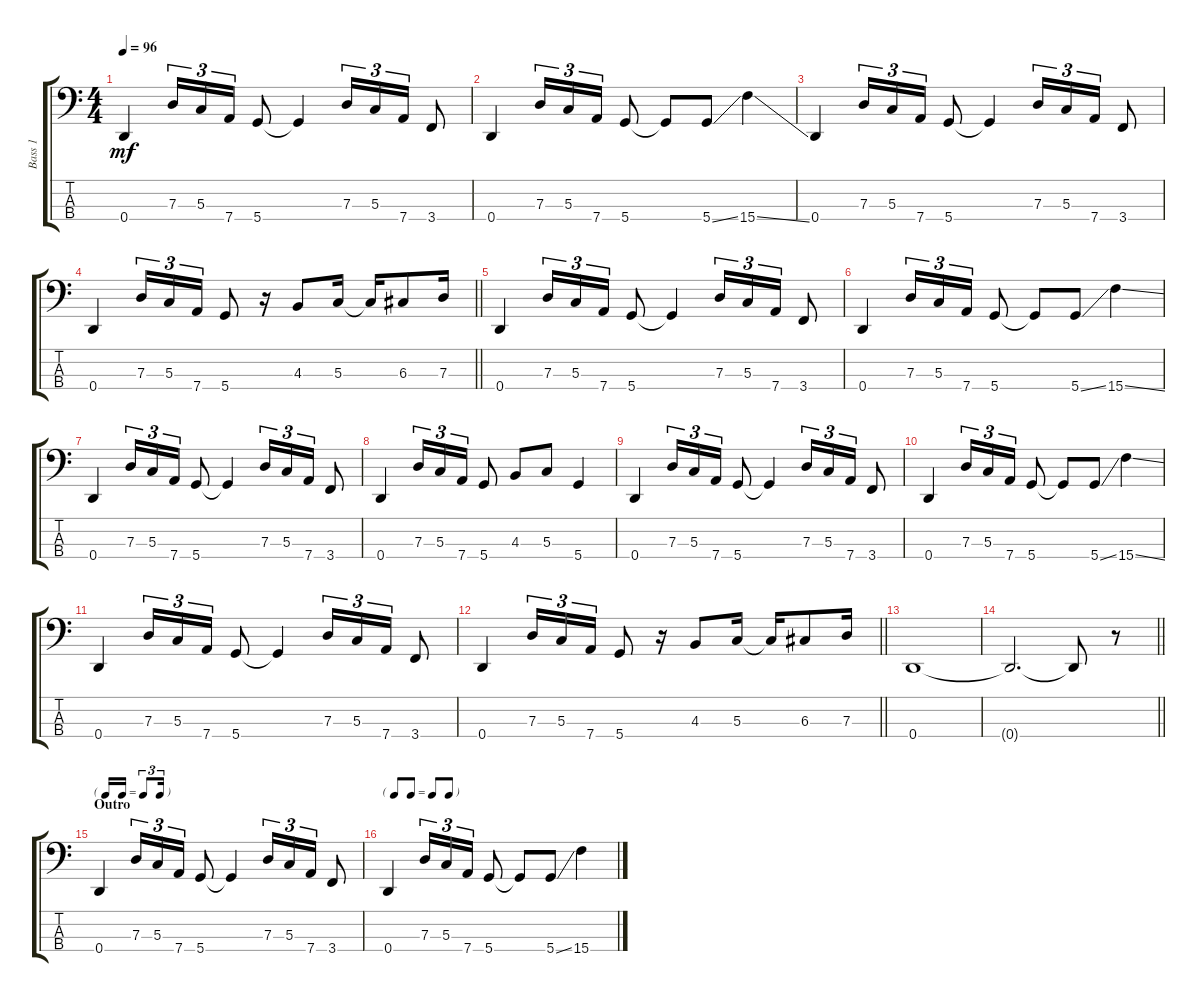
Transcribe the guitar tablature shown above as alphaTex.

\track ("Bass 1" "Bass 1") {instrument fretlessbass}
\staff {score tabs}
\tuning (F2 C2 G1 D1) {hide}
\ts (4 4)
\tempo 96
\clef f4
\ks c
0.4.4{dy mf} 7.3.16{tu (3 2)} 5.3.16{tu (3 2)} 7.4.16{tu (3 2)} 5.4.8 5.4{t}.4 7.3.16{tu (3 2)} 5.3.16{tu (3 2)} 7.4.16{tu (3 2)} 3.4.8 |
0.4.4 7.3.16{tu (3 2)} 5.3.16{tu (3 2)} 7.4.16{tu (3 2)} 5.4.8 5.4{t}.8 5.4{ss}.8 15.4{ss}.4 |
0.4.4 7.3.16{tu (3 2)} 5.3.16{tu (3 2)} 7.4.16{tu (3 2)} 5.4.8 5.4{t}.4 7.3.16{tu (3 2)} 5.3.16{tu (3 2)} 7.4.16{tu (3 2)} 3.4.8 |
\barLineRight lightlight
0.4.4 7.3.16{tu (3 2)} 5.3.16{tu (3 2)} 7.4.16{tu (3 2)} 5.4.8 r.16 4.3.8 5.3.16 5.3{t}.16 6.3.8 7.3.16 |
0.4.4 7.3.16{tu (3 2)} 5.3.16{tu (3 2)} 7.4.16{tu (3 2)} 5.4.8 5.4{t}.4 7.3.16{tu (3 2)} 5.3.16{tu (3 2)} 7.4.16{tu (3 2)} 3.4.8 |
0.4.4 7.3.16{tu (3 2)} 5.3.16{tu (3 2)} 7.4.16{tu (3 2)} 5.4.8 5.4{t}.8 5.4{ss}.8 15.4{ss}.4 |
0.4.4 7.3.16{tu (3 2)} 5.3.16{tu (3 2)} 7.4.16{tu (3 2)} 5.4.8 5.4{t}.4 7.3.16{tu (3 2)} 5.3.16{tu (3 2)} 7.4.16{tu (3 2)} 3.4.8 |
0.4.4 7.3.16{tu (3 2)} 5.3.16{tu (3 2)} 7.4.16{tu (3 2)} 5.4.8 4.3.8 5.3.8 5.4.4 |
0.4.4 7.3.16{tu (3 2)} 5.3.16{tu (3 2)} 7.4.16{tu (3 2)} 5.4.8 5.4{t}.4 7.3.16{tu (3 2)} 5.3.16{tu (3 2)} 7.4.16{tu (3 2)} 3.4.8 |
0.4.4 7.3.16{tu (3 2)} 5.3.16{tu (3 2)} 7.4.16{tu (3 2)} 5.4.8 5.4{t}.8 5.4{ss}.8 15.4{ss}.4 |
0.4.4 7.3.16{tu (3 2)} 5.3.16{tu (3 2)} 7.4.16{tu (3 2)} 5.4.8 5.4{t}.4 7.3.16{tu (3 2)} 5.3.16{tu (3 2)} 7.4.16{tu (3 2)} 3.4.8 |
\barLineRight lightlight
0.4.4 7.3.16{tu (3 2)} 5.3.16{tu (3 2)} 7.4.16{tu (3 2)} 5.4.8 r.16 4.3.8 5.3.16 5.3{t}.16 6.3.8 7.3.16 |
0.4.1 |
\barLineRight lightlight
0.4{t}.2{d} 0.4{t}.8 r.8 |
\tf triplet16th
\section ("" "Outro")
0.4.4 7.3.16{tu (3 2)} 5.3.16{tu (3 2)} 7.4.16{tu (3 2)} 5.4.8 5.4{t}.4 7.3.16{tu (3 2)} 5.3.16{tu (3 2)} 7.4.16{tu (3 2)} 3.4.8 |
\tf none
0.4.4 7.3.16{tu (3 2)} 5.3.16{tu (3 2)} 7.4.16{tu (3 2)} 5.4.8 5.4{t}.8 5.4{ss}.8 15.4{ss}.4
